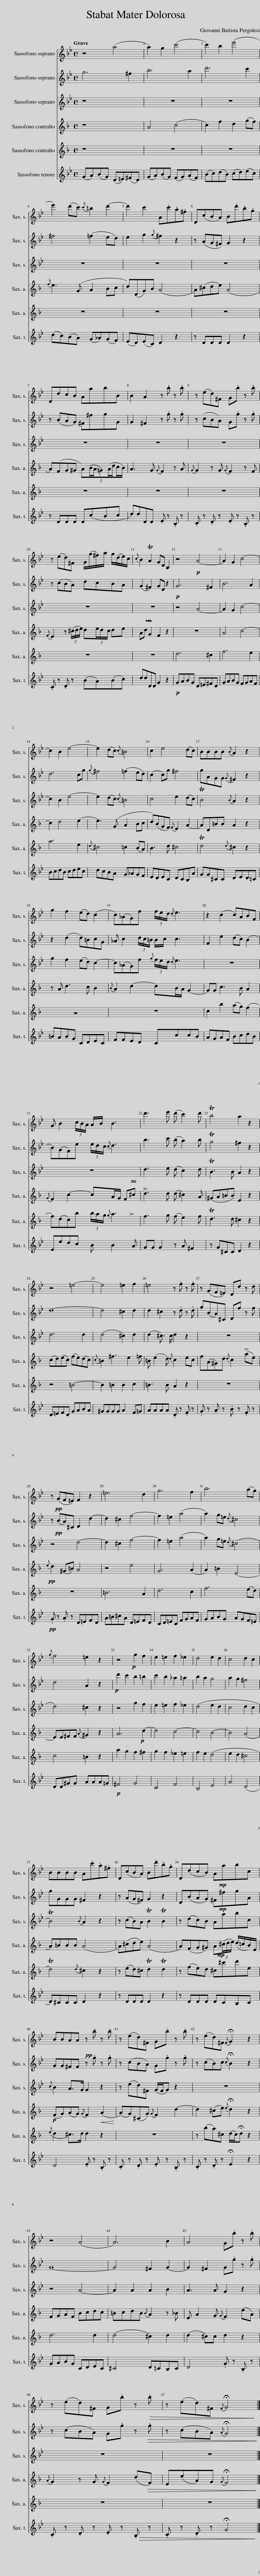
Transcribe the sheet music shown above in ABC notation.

X:1
%%score 1 2 3 4 5 6
L:1/8
Q:1/4=35
M:4/4
I:linebreak $
K:none
V:1 treble transpose=-2
V:2 treble transpose=-2
V:3 treble transpose=-2
V:4 treble transpose=-9
V:5 treble transpose=-9
V:6 treble transpose=-14
V:1
[K:Bb] z4 (a4 | a2) g2 (c'4 | c'2) b2 (e'4 |$ e'2) (d'c'){c'} =b2 d'2- | d'2 c'2 A.c'.a.^f | %5
 D(cBA) B.d'.b.g |$ DdcB AabB | B2 A2 z .b z .b | z (ed)^F G.b z .b |$ z (ed)^F G/(g/^f/)a/ g/(d/e/)c/ | %10
{c} B2 TA2 GD B,2 | z4!p! A4- | A2 G2 c4- |$ c2 B2 e4- | e2 (dc){c} =B4 | %15
 c2 e4 (dc) | BBBB{B} A2 z2 |$ g2 f2 (ed) (c2 | c)(_AG)f (3f/e/d/{d} e3 | z2 (c2 c)ABF |$ %20
 G B2 (3c/B/A/ A/B/ B3 | d'3 e' (d' c'2) d' | Tb4 a2 z2 |$ z4 =e4- | e4 =e2 f2 | %25
 =e4 z .f z .f | z (GF=E) Dd z d |$ z!pp! (GF=E) F2 z2 | =e6 d2 | g6 f2 | %30
 b6 (ag) |${g} f4 =e2 z2 | z4!p! g2 f2 | e2 =e2 f2 _e2 | d4 e2 d2 | %35
 c4 d2 c2 |$ BBBB A.c'.a.^f | D(cBA) B.d'.b.g | D(dcB) A!mp!abc |$ BBAA z .b z .b | %40
 z (ed)^F G.b z .b | z (ed)^F{!fermata!F} !fermata!G2 z2 |$ z4 (A4 | A6) B2 | A4 G.b z .b |$ %45
 z (ed)^F G.b z .b | z (ed)^F!>(!{!fermata!F} !fermata!G4!>)! |] %47
V:2
[K:Bb] g6 ^f2 | b6 a2 | d'6 c'2 |$ ^f4 (=f2 ed) | e2 g2{g} ^f2 z2 | %5
 z (AG^F) G2 z2 |$ z (BAG) ^F^fgG | G2 ^F2 z .g z .g | z (cBA) G.g z .g |$ z (cBA) dcBA | %10
 (G2 ^F2) GD z2 |!p! G6 ^F2 | B6 A2 |$ d6 cg |{g} ^f4 (=f2 ed) | %15
 (c2 c)g ^f4 | gAGG{G} ^F2 z2 |$ z2 (d2 d)=BcG | _A c2 (3d/c/=B/ B/c/ c3 | F2 e2 (dc) (B2 |$ %20
 B)(GF)e (3e/d/c/{c} d3 | b3 c' (b a2) b | Tg4 ^f2 z2 |$ d8- | d4 ^c2 d2 | %25
 d2 ^c2 z .d z .d | .g(BA)^C Df z f |$ z!pp! (BA)^C D2 d2- | d2 ^c2 f4- | f2 =e2 (a4 | %30
 a2) g=e{d} ^c4 |$ d4 A2 z2 |!p! d'2 c'2 b2 =b2 | c'2 b2 _a2 =a2 | b2 a2 g4 | %35
 a2 g2 ^f4 |$ gGGG ^F2 z2 | z (AG^F) G2 z2 | D(BAG) ^F!mp!^fgA |$ GG^FF z!pp! .g z .g | %40
 z (cBA) G.g z .g | z (cB)c{!fermata!c} !fermata!B2 z2 |$ G8- | G4 ^F2 G2- | G2 ^F2 G.g z .g |$ %45
 z (cBA) G.g z .g | z (cBA)!>(!{!fermata!A} !fermata!G4!>)! |] %47
V:3
[K:Bb] z8 | z8 | z8 |$ z8 | z8 | %5
 z8 |$ z8 | z8 | z8 |$ z8 | %10
 z8 | z4 A4- | A2 G2 c4- |$ c2 B2 e4- | e2 (dc){c} =B4 | %15
 c4 e2 (dc) | TB4{B} A2 z2 |$ g2 f2 (ed) c2- | c(_AG)f{g} (3f/e/d/{d} e3 | z8 |$ %20
 z8 | d3 e (d c2) d | TB3 B A2 z2 |$ d6 d2 | (d4 ^c2) d2 | %25
 (d2 ^c3/2) c/ d2 z2 | z8 |$ z4 d4- | d2 ^c2 f4- | f2 =e2 (a4 | %30
 a2) g=e{d} (^c4 |$ d4) ^c2 z2 | z4 g2 f2 | e2 =e2 f2 _e2 | (d4 e2 d2 | %35
 c4 d2 c2 |$ TB4){B} A2 z2 | z (cB)A TB2 TB2 | z (dc)B Aabc |${c} B2 A>G G2 z2 | %40
 z (ed)^F (G/F/G) z2 | z8 |$ z4 A4- | A2 A2 A2 B2 | A3 A G2 z2 |$ %45
 z8 | z8 |] %47
V:4
[K:F] z8 | A4 (c4 | c2) f2 d2 (gf) |${f} e3 (G A2 Bc | d)(DG)B (A4 | %5
 A)(^cde) (A4 |$ A)(FG^G A)(3:2:5(B/A/=G)(A/d/c/B/) | A3 G{G} F2 z A |{G} G2 z G{G} F2 z F |${F} E2 z (3(^c/d/e/) d(3e/d/c/ de | %10
 Ad MG2 F2 z2 | z8 | A4 c4- |$ c2 d4 e2- | e3 (G A2 Bc | %15
 d)(BGF){F} E2 A2- | AD=BB A2 z2 |$ z A d3 c B2 |{B} A2 d2- dB/A/ G2- | GG c3 B A2 |$ %20
{G} F2 c2- cA/G/ F!>!!turn!^c | !>!d3 d (d ^c2) A | (^GA=BB) E2 z2 |$ (cd)(ec) (fe)(dc) |{c} =B2 ^f3 e2 =f | %25
 =B (e2 d){d} c2 ec | f(A^G)d{d} c2 (!>!ae) |$!pp!{e} d2 (^G=B) A4 | z4 e4 | G6 (A2 | %30
 A2) =B2 E4- |$ EE^FF{A} ^G2 z2 | A6!p! d2- | d4 c4- | c4 B4- | %35
 B4 (A4 |$ A)=BBB (A4 | A)(^cde) (A4 | A)(FG^G) A!mp!(3(^c/d/e/) (d/=c/B/)E/ |$!p! (FG)(AG){G} F2!<(! (A2!<)! | %40
 (A)G)(^CG){G} F2 d2- | d2 (^ce){!fermata!e} !fermata!d2 z2 |$ FGAF Bcdc | =BcdB{B} A2 z _B | E A2 G{G} F2 (eA) |$ %45
{A} G2 z G{G} F2 (dF) | E(eA)G!>(!{!fermata!G} !fermata!F4!>)! |] %47
V:5
[K:F] z8 | z8 | z8 |$ z8 | z8 | %5
 z8 |$ z8 | z8 | z8 |$ z8 | %10
 z8 | d6 ^c2 | f6 e2 |$ a6 e2 |{d} ^c4 =c2 (BA) | %15
 B3 d ^c4 | Td4{d} ^c2 z2 |$ z8 | z8 | c2 b2 (ag) (f2 |$ %20
 f)(dc)b (3b/a/g/{g} a3 | f3 g (f e2) f | Td3 d ^c2 z2 |$ z4 =B4- | B2 =B2 B2 c2 | %25
 =B3 B A2 z2 | z8 |$ z8 | =B6 A2 | d6 c2 | %30
 f6 (ed) |$ c4 =B2 z2 | a2 g2 f2 ^f2 | g2 f2 _e2 =e2 | f2 e2 (d4 | %35
 e2 d2 ^c4 |$ Td4){d} ^c2 z2 | z (ed)^c Td2 Td2 | z (fe)d ^c^c'd'e |$({e} d2 ^c>)d d2 z2 | %40
 z8 | z (ba)^c (d/c/)!fermata!d z2 |$ d6 d2 | (d4 ^c2) d2 | (d2 ^c)c d2 z2 |$ %45
 z8 | z8 |] %47
V:6
[K:Bb] (GA)(BG) (D=E)(^FD) | (GA)(BG) (FG)(AF) | (Bc)(dB) (cd)(ec) |$ (dc)(BA) (G_A)(GF) | (ED)(EC) D2 z2 | %5
 z DDD D2 z2 |$ z DDD D(cBc | d)dDD .E z .B, z | .C z .D z .E z .B, z |$ .C z .D z (BA)(Bc) | %10
 ddDD G2 z2 |!p! GABG D=E^FD | GABG FGAF |$ BcdB cdec | dcBA G_AGF | %15
 EDEC DCB,A | GG^CC DED=C |$ =BABG CDEC | FFED CccB | AGAF BcdB |$ %20
 Eedc B B2 A | GG G2 z A ^F2 | z G^CC D2 z2 |$ D=EFD GABA | ^GGGG A2 F=G | %25
 AAAA .D z .F z | .G z .A z .B z .F z |$!pp! .G z .A z D=EFD | A=B^cA D=EFD | CD=EC FGAF | %30
 GABG AGF=E |$ DD^GG AAA=G |!p! ^F4 G4 | C4 F4 | B,4 E4 | %35
 A4 (D4 |$ D)^CCC D2 z2 | z DDD D2 z2 | z DDD DCB,C |$ D4 .E z .B, z | %40
 .C z .D z .E z .B, z | .C z .D z !fermata!E2 z2 |$ GABG CDEC | ^C4 D=CB,C | D4 .G z .B, z |$ %45
 .C z .D z .E z .B, z | .C z .D z!>(! !fermata!G4!>)! |] %47
